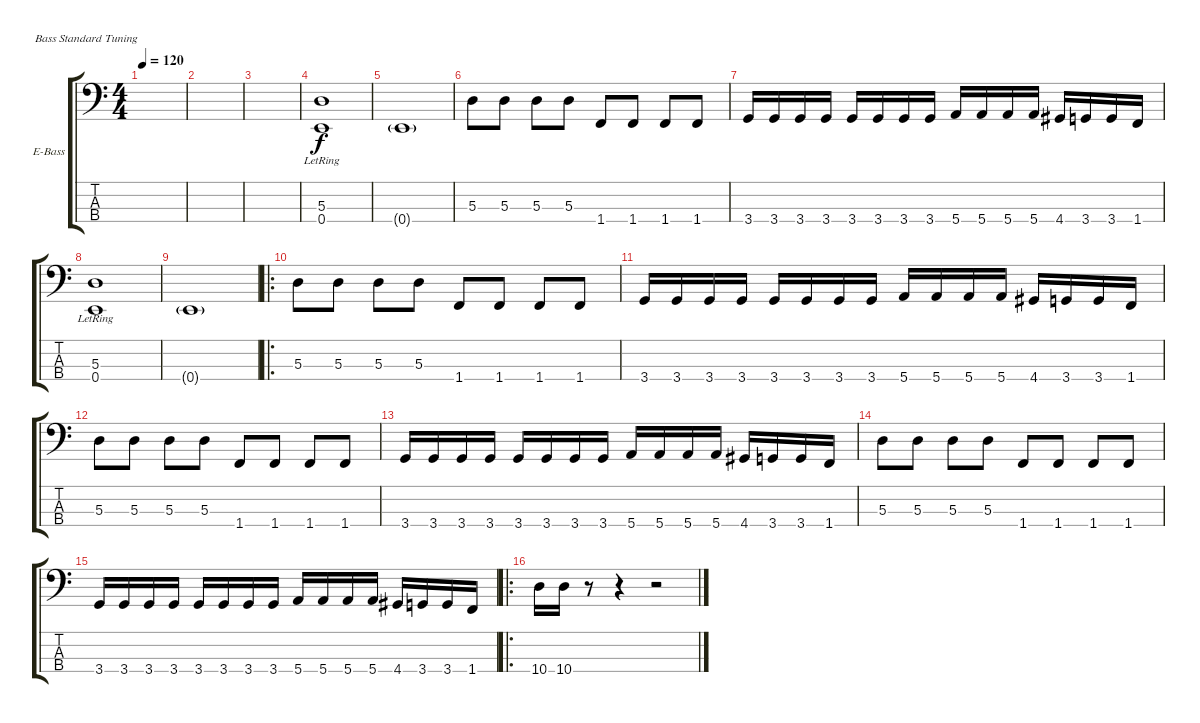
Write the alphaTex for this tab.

\bracketExtendMode groupsimilarinstruments
\firstSystemTrackNameOrientation horizontal
\otherSystemsTrackNameOrientation horizontal
\track ("Electric Bass" "E-Bass") {instrument electricbassfinger}
\staff {score tabs}
\tuning (G2 D2 A1 E1)
\ts (4 4)
\tempo 120
\clef f4
\ks c
|
|
|
(0.4{lr} 5.3).1 |
0.4{g}.1 |
5.3.8 5.3.8 5.3.8 5.3.8 1.4.8 1.4.8 1.4.8 1.4.8 |
3.4.16 3.4.16 3.4.16 3.4.16 3.4.16 3.4.16 3.4.16 3.4.16 5.4.16 5.4.16 5.4.16 5.4.16 4.4.16 3.4.16 3.4.16 1.4.16 |
(0.4{lr} 5.3).1 |
0.4{g}.1 |
\ro
5.3.8 5.3.8 5.3.8 5.3.8 1.4.8 1.4.8 1.4.8 1.4.8 |
3.4.16 3.4.16 3.4.16 3.4.16 3.4.16 3.4.16 3.4.16 3.4.16 5.4.16 5.4.16 5.4.16 5.4.16 4.4.16 3.4.16 3.4.16 1.4.16 |
5.3.8 5.3.8 5.3.8 5.3.8 1.4.8 1.4.8 1.4.8 1.4.8 |
3.4.16 3.4.16 3.4.16 3.4.16 3.4.16 3.4.16 3.4.16 3.4.16 5.4.16 5.4.16 5.4.16 5.4.16 4.4.16 3.4.16 3.4.16 1.4.16 |
5.3.8 5.3.8 5.3.8 5.3.8 1.4.8 1.4.8 1.4.8 1.4.8 |
3.4.16 3.4.16 3.4.16 3.4.16 3.4.16 3.4.16 3.4.16 3.4.16 5.4.16 5.4.16 5.4.16 5.4.16 4.4.16 3.4.16 3.4.16 1.4.16 |
\ro
10.4.16 10.4.16 r.8 r.4 r.2
